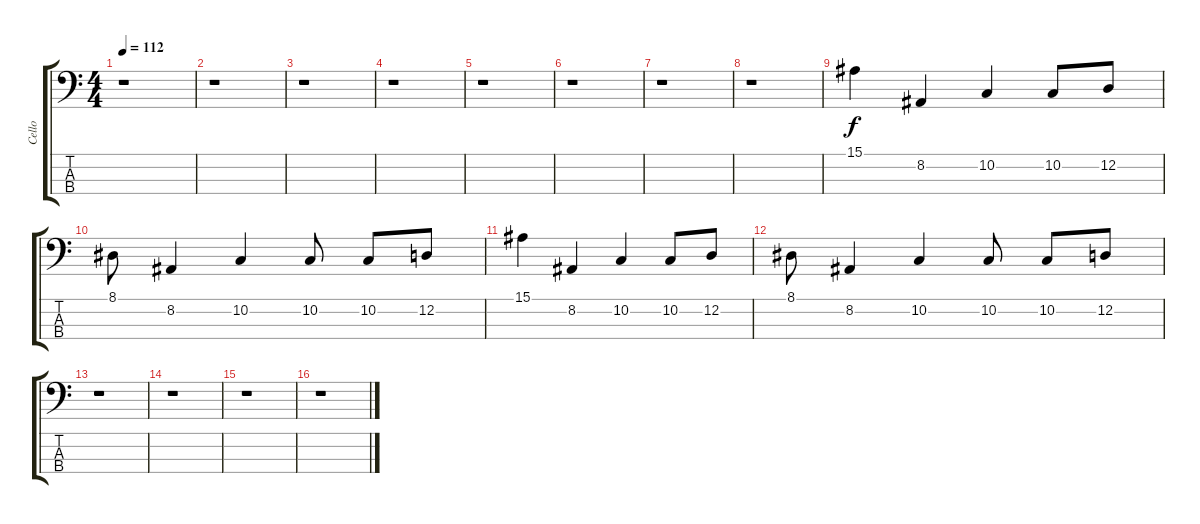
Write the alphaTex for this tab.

\track ("Cello" "Cello") {instrument cello}
\staff {score tabs}
\tuning (G2 D2 A1 E1) {hide}
\ts (4 4)
\tempo 112
\clef f4
\ks c
r.1{dy f} |
r.1 |
r.1 |
r.1 |
r.1 |
r.1 |
r.1 |
r.1 |
15.1.4 8.2.4 10.2.4 10.2.8 12.2.8 |
8.1.8 8.2.4 10.2.4 10.2.8 10.2.8 12.2.8 |
15.1.4 8.2.4 10.2.4 10.2.8 12.2.8 |
8.1.8 8.2.4 10.2.4 10.2.8 10.2.8 12.2.8 |
r.1 |
r.1 |
r.1 |
r.1
